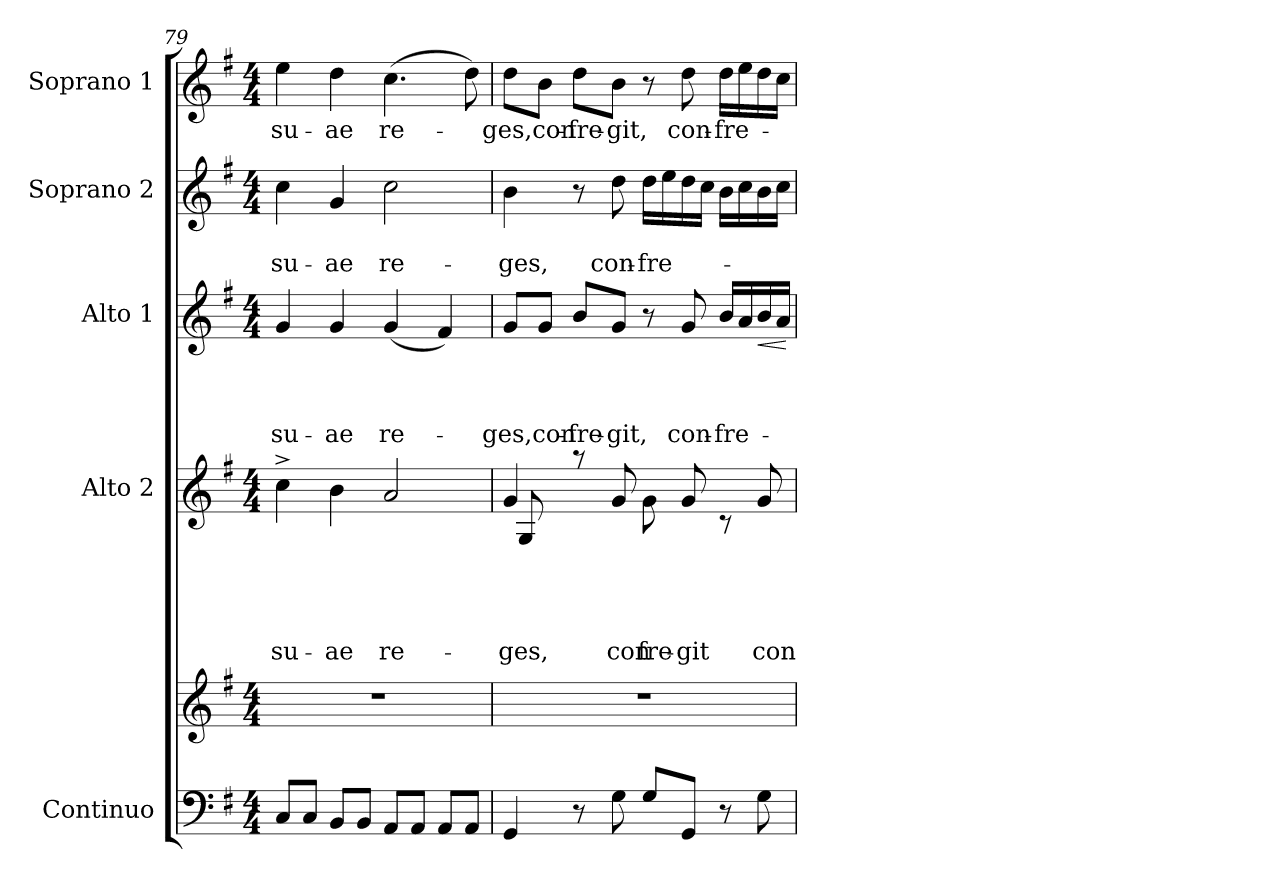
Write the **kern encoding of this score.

**kern	**kern	**kern	**text	**text	**text	**text	**text	**kern	**text	**text	**text	**text	**dynam	**kern	**text	**text	**kern	**text
*part5	*part5	*part4	*part4	*part4	*part4	*part4	*part4	*part3	*part3	*part3	*part3	*part3	*part3	*part2	*part2	*part2	*part1	*part1
*staff6	*staff5	*staff4	*staff4	*staff4	*staff4	*staff4	*staff4	*staff3	*staff3	*staff3	*staff3	*staff3	*staff3	*staff2	*staff2	*staff2	*staff1	*staff1
*I"Continuo	*	*I"Alto 2	*	*	*	*	*	*I"Alto 1	*	*	*	*	*	*I"Soprano 2	*	*	*I"Soprano 1	*
*	*	*I'A. 2	*	*	*	*	*	*I'A. 1	*	*	*	*	*	*I'S. 2	*	*	*I'S. 1	*
*clefF4	*clefG2	*clefG2	*	*	*	*	*	*clefG2	*	*	*	*	*	*clefG2	*	*	*clefG2	*
*k[f#]	*k[f#]	*k[f#]	*	*	*	*	*	*k[f#]	*	*	*	*	*	*k[f#]	*	*	*k[f#]	*
*G:	*G:	*G:	*	*	*	*	*	*G:	*	*	*	*	*	*G:	*	*	*G:	*
*M4/4	*M4/4	*M4/4	*	*	*	*	*	*M4/4	*	*	*	*	*	*M4/4	*	*	*M4/4	*
=79	=79	=79	=79	=79	=79	=79	=79	=79	=79	=79	=79	=79	=79	=79	=79	=79	=79	=79
!	!	!	!	!	!	!	!LO:LY:b	!	!	!	!	!LO:LY:b	!	!	!	!LO:LY:b	!	!LO:LY:b
8C/L	1r	4cc^>\	.	.	.	.	su-	4g/	.	.	.	su-	.	4cc\	.	su-	4ee\	su-
8C/J	.	.	.	.	.	.	.	.	.	.	.	.	.	.	.	.	.	.
!	!	!	!	!	!	!	!LO:LY:b	!	!	!	!	!LO:LY:b	!	!	!	!LO:LY:b	!	!LO:LY:b
8BB/L	.	4b\	.	.	.	.	-ae	4g/	.	.	.	-ae	.	4g/	.	-ae	4dd\	-ae
8BB/J	.	.	.	.	.	.	.	.	.	.	.	.	.	.	.	.	.	.
!	!	!	!	!	!	!	!LO:LY:b	!	!	!	!	!LO:LY:b	!	!	!	!LO:LY:b	!	!LO:LY:b
8AA/L	.	2a/	.	.	.	.	re-	(<4g/	.	.	.	re-	.	2cc\	.	re-	(>4.cc\	re-
8AA/J	.	.	.	.	.	.	.	.	.	.	.	.	.	.	.	.	.	.
8AA/L	.	.	.	.	.	.	.	4f#/)	.	.	.	.	.	.	.	.	.	.
8AA/J	.	.	.	.	.	.	.	.	.	.	.	.	.	.	.	.	8dd\)	.
!!LO:PB:g=z
=80	=80	=80	=80	=80	=80	=80	=80	=80	=80	=80	=80	=80	=80	=80	=80	=80	=80	=80
!	!	!	!	!	!	!	!LO:LY:b	!	!	!	!	!LO:LY:b	!	!	!	!LO:LY:b	!	!LO:LY:b
*	*	*^	*	*	*	*	*	*	*	*	*	*	*	*	*	*	*	*
4GG/	1r	4g/	8G/	.	.	.	.	-ges,	8g/L	.	.	.	-ges,con-	.	4b\	.	-ges,	8dd\L	-ges,con-
.	.	.	4.ryy	.	.	.	.	.	8g/J	.	.	.	.	.	.	.	.	8b\J	.
!	!	!	!	!	!	!	!	!	!	!	!	!	!LO:LY:b	!	!	!	!	!	!LO:LY:b
8r	.	8raa	.	.	.	.	.	.	8b/L	.	.	.	-fre-	.	8r	.	.	8dd\L	-fre-
!	!	!	!	!	!	!	!	!LO:LY:b	!	!	!	!	!LO:LY:b	!	!	!	!LO:LY:b	!	!LO:LY:b
8G\	.	8g/	.	.	.	.	.	con-	8g/J	.	.	.	-git,	.	8dd\	.	con-	8b\J	-git,
!	!	!	!	!	!	!	!	!LO:LY:b	!	!	!	!	!	!	!	!	!LO:LY:b	!	!
8G/L	.	2ryy	8g\	.	.	.	.	-fre-	8r	.	.	.	.	.	16dd\LL	.	-fre-	8r	.
.	.	.	.	.	.	.	.	.	.	.	.	.	.	.	16ee\	.	.	.	.
!	!	!	!	!	!	!	!	!LO:LY:b	!	!	!	!	!LO:LY:b	!	!	!	!	!	!LO:LY:b
8GG/J	.	.	8g/	.	.	.	.	-git	8g/	.	.	.	con-	.	16dd\	.	.	8dd\	con-
.	.	.	.	.	.	.	.	.	.	.	.	.	.	.	16cc\JJ	.	.	.	.
!	!	!	!	!	!	!	!	!	!	!	!	!	!LO:LY:b	!	!	!	!	!	!LO:LY:b
8r	.	.	8rc	.	.	.	.	.	16b/LL	.	.	.	-fre-	.	16b\LL	.	.	16dd\LL	-fre-
.	.	.	.	.	.	.	.	.	16a/	.	.	.	.	.	16cc\	.	.	16ee\	.
!	!	!	!	!	!	!	!	!LO:LY:b	!	!	!	!	!	!LO:HP:b	!	!	!	!	!
8G\	.	.	8g/	.	.	.	.	con-	16b/	.	.	.	.	<	16b\	.	.	16dd\	.
.	.	.	.	.	.	.	.	.	16a/JJ	.	.	.	.	.	16cc\JJ	.	.	16cc\JJ	.
*	*	*v	*v	*	*	*	*	*	*	*	*	*	*	*	*	*	*	*	*
.	.	.	.	.	.	.	.	.	.	.	.	.	[	.	.	.	.	.
=	=	=	=	=	=	=	=	=	=	=	=	=	=	=	=	=	=	=
*-	*-	*-	*-	*-	*-	*-	*-	*-	*-	*-	*-	*-	*-	*-	*-	*-	*-	*-
